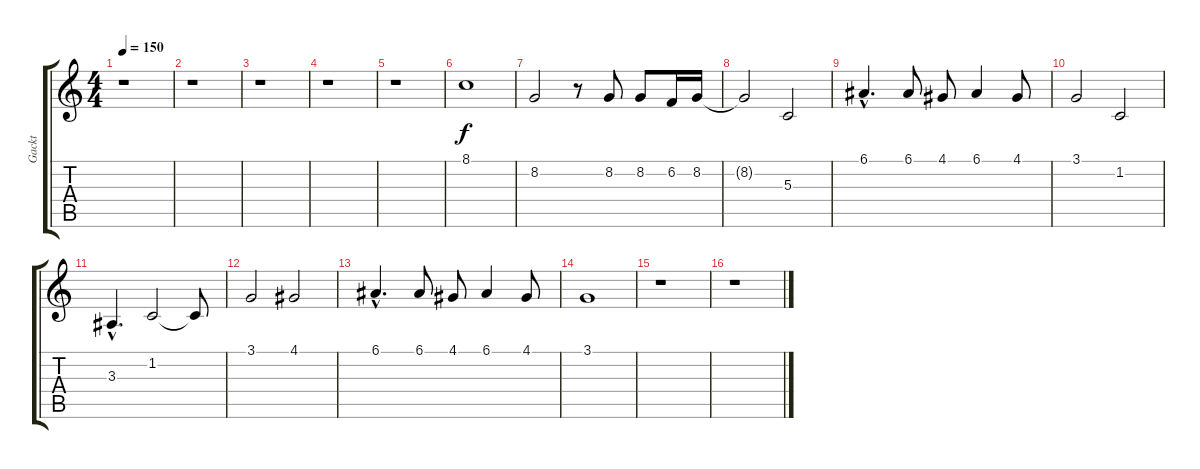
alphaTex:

\track ("Gackt" "Gackt") {instrument clarinet}
\staff {score tabs}
\tuning (E4 B3 G3 D3 A2 E2) {hide}
\ts (4 4)
\tempo 150
\clef g2
\ks c
r.1{dy f} |
r.1 |
r.1 |
r.1 |
r.1 |
8.1.1 |
8.2.2 r.8 8.2.8 8.2.8 6.2.16 8.2.16 |
8.2{t}.2 5.3.2 |
6.1{hac}.4{d} 6.1.8 4.1.8 6.1.4 4.1.8 |
3.1.2 1.2.2 |
3.3{hac}.4{d} 1.2.2 1.2{t}.8 |
3.1.2 4.1.2 |
6.1{hac}.4{d} 6.1.8 4.1.8 6.1.4 4.1.8 |
3.1.1 |
r.1 |
r.1
